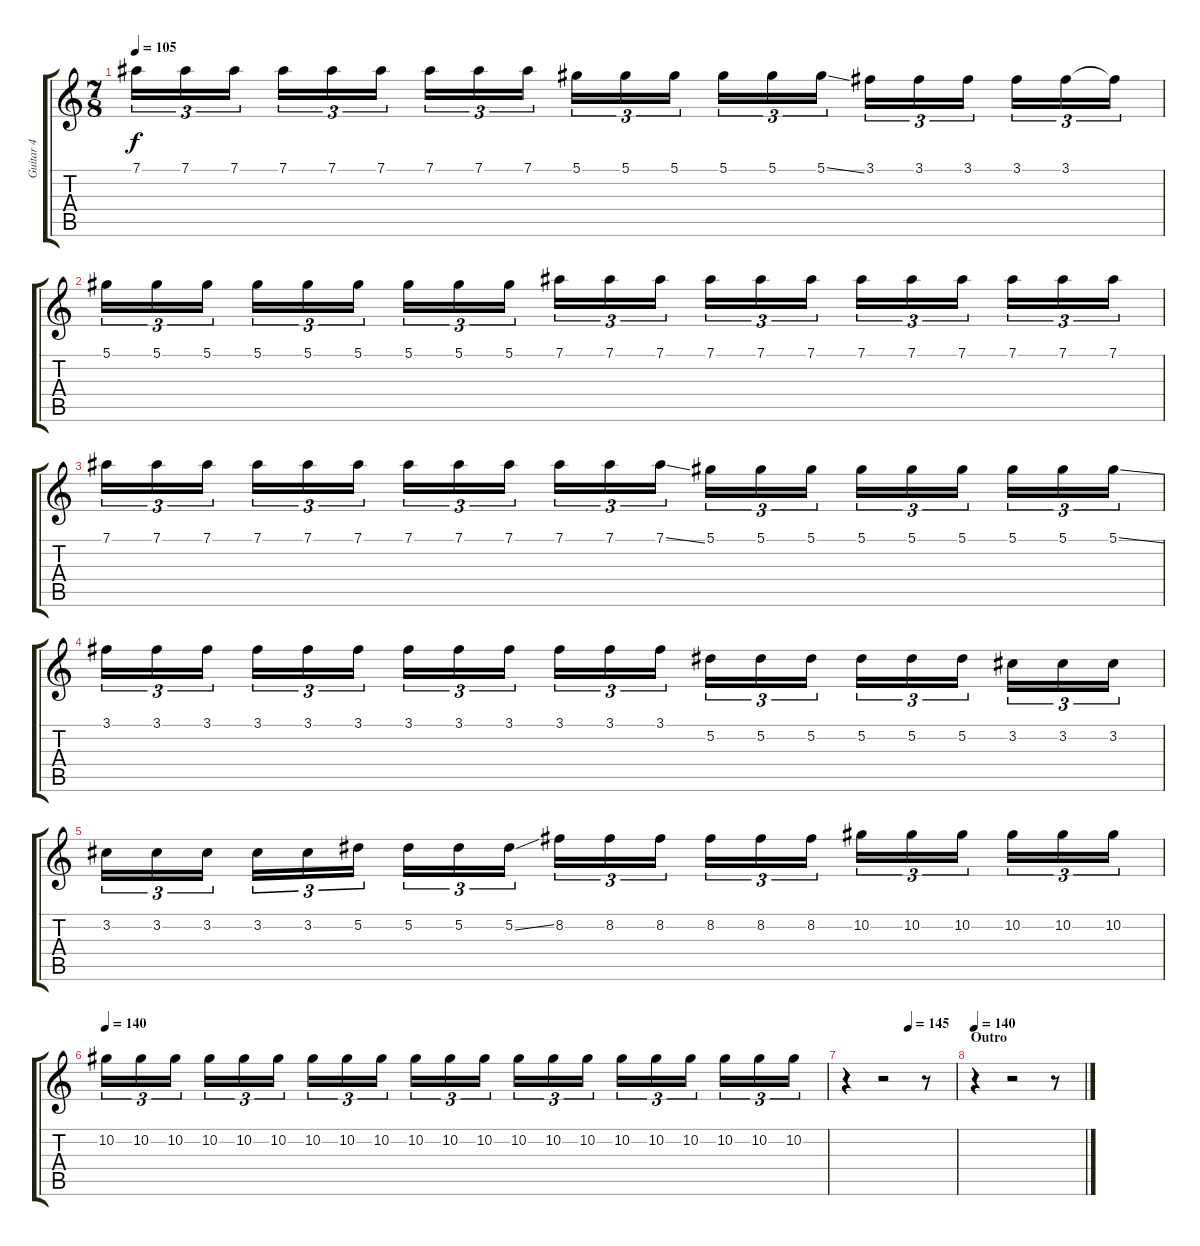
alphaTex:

\track ("Guitar 4" "Guitar 4") {instrument acousticguitarsteel}
\staff {score tabs}
\tuning (Eb4 Bb3 Gb3 Db3 Ab2 Eb2) {hide}
\ts (7 8)
\tempo 105
\clef g2
\ks c
7.1.16{tu (3 2) dy f} 7.1.16{tu (3 2)} 7.1.16{tu (3 2)} 7.1.16{tu (3 2)} 7.1.16{tu (3 2)} 7.1.16{tu (3 2)} 7.1.16{tu (3 2)} 7.1.16{tu (3 2)} 7.1.16{tu (3 2)} 5.1.16{tu (3 2)} 5.1.16{tu (3 2)} 5.1.16{tu (3 2)} 5.1.16{tu (3 2)} 5.1.16{tu (3 2)} 5.1{ss}.16{tu (3 2)} 3.1.16{tu (3 2)} 3.1.16{tu (3 2)} 3.1.16{tu (3 2)} 3.1.16{tu (3 2)} 3.1.16{tu (3 2)} 3.1{t}.16{tu (3 2)} |
5.1.16{tu (3 2)} 5.1.16{tu (3 2)} 5.1.16{tu (3 2)} 5.1.16{tu (3 2)} 5.1.16{tu (3 2)} 5.1.16{tu (3 2)} 5.1.16{tu (3 2)} 5.1.16{tu (3 2)} 5.1.16{tu (3 2)} 7.1.16{tu (3 2)} 7.1.16{tu (3 2)} 7.1.16{tu (3 2)} 7.1.16{tu (3 2)} 7.1.16{tu (3 2)} 7.1.16{tu (3 2)} 7.1.16{tu (3 2)} 7.1.16{tu (3 2)} 7.1.16{tu (3 2)} 7.1.16{tu (3 2)} 7.1.16{tu (3 2)} 7.1.16{tu (3 2)} |
7.1.16{tu (3 2)} 7.1.16{tu (3 2)} 7.1.16{tu (3 2)} 7.1.16{tu (3 2)} 7.1.16{tu (3 2)} 7.1.16{tu (3 2)} 7.1.16{tu (3 2)} 7.1.16{tu (3 2)} 7.1.16{tu (3 2)} 7.1.16{tu (3 2)} 7.1.16{tu (3 2)} 7.1{ss}.16{tu (3 2)} 5.1.16{tu (3 2)} 5.1.16{tu (3 2)} 5.1.16{tu (3 2)} 5.1.16{tu (3 2)} 5.1.16{tu (3 2)} 5.1.16{tu (3 2)} 5.1.16{tu (3 2)} 5.1.16{tu (3 2)} 5.1{ss}.16{tu (3 2)} |
3.1.16{tu (3 2)} 3.1.16{tu (3 2)} 3.1.16{tu (3 2)} 3.1.16{tu (3 2)} 3.1.16{tu (3 2)} 3.1.16{tu (3 2)} 3.1.16{tu (3 2)} 3.1.16{tu (3 2)} 3.1.16{tu (3 2)} 3.1.16{tu (3 2)} 3.1.16{tu (3 2)} 3.1.16{tu (3 2)} 5.2.16{tu (3 2)} 5.2.16{tu (3 2)} 5.2.16{tu (3 2)} 5.2.16{tu (3 2)} 5.2.16{tu (3 2)} 5.2.16{tu (3 2)} 3.2.16{tu (3 2)} 3.2.16{tu (3 2)} 3.2.16{tu (3 2)} |
3.2.16{tu (3 2)} 3.2.16{tu (3 2)} 3.2.16{tu (3 2)} 3.2.16{tu (3 2)} 3.2.16{tu (3 2)} 5.2.16{tu (3 2)} 5.2.16{tu (3 2)} 5.2.16{tu (3 2)} 5.2{ss}.16{tu (3 2)} 8.2.16{tu (3 2)} 8.2.16{tu (3 2)} 8.2.16{tu (3 2)} 8.2.16{tu (3 2)} 8.2.16{tu (3 2)} 8.2.16{tu (3 2)} 10.2.16{tu (3 2)} 10.2.16{tu (3 2)} 10.2.16{tu (3 2)} 10.2.16{tu (3 2)} 10.2.16{tu (3 2)} 10.2.16{tu (3 2)} |
\tempo 140
10.2.16{tu (3 2) volume 10} 10.2.16{tu (3 2)} 10.2.16{tu (3 2)} 10.2.16{tu (3 2)} 10.2.16{tu (3 2)} 10.2.16{tu (3 2)} 10.2.16{tu (3 2)} 10.2.16{tu (3 2)} 10.2.16{tu (3 2)} 10.2.16{tu (3 2)} 10.2.16{tu (3 2)} 10.2.16{tu (3 2) volume 0} 10.2.16{tu (3 2)} 10.2.16{tu (3 2)} 10.2.16{tu (3 2)} 10.2.16{tu (3 2)} 10.2.16{tu (3 2)} 10.2.16{tu (3 2)} 10.2.16{tu (3 2)} 10.2.16{tu (3 2)} 10.2.16{tu (3 2)} |
\tempo (145 0.5714285714285714)
r.4 r.2 r.8 |
\section ("" "Outro")
\tempo 140
r.4 r.2 r.8
